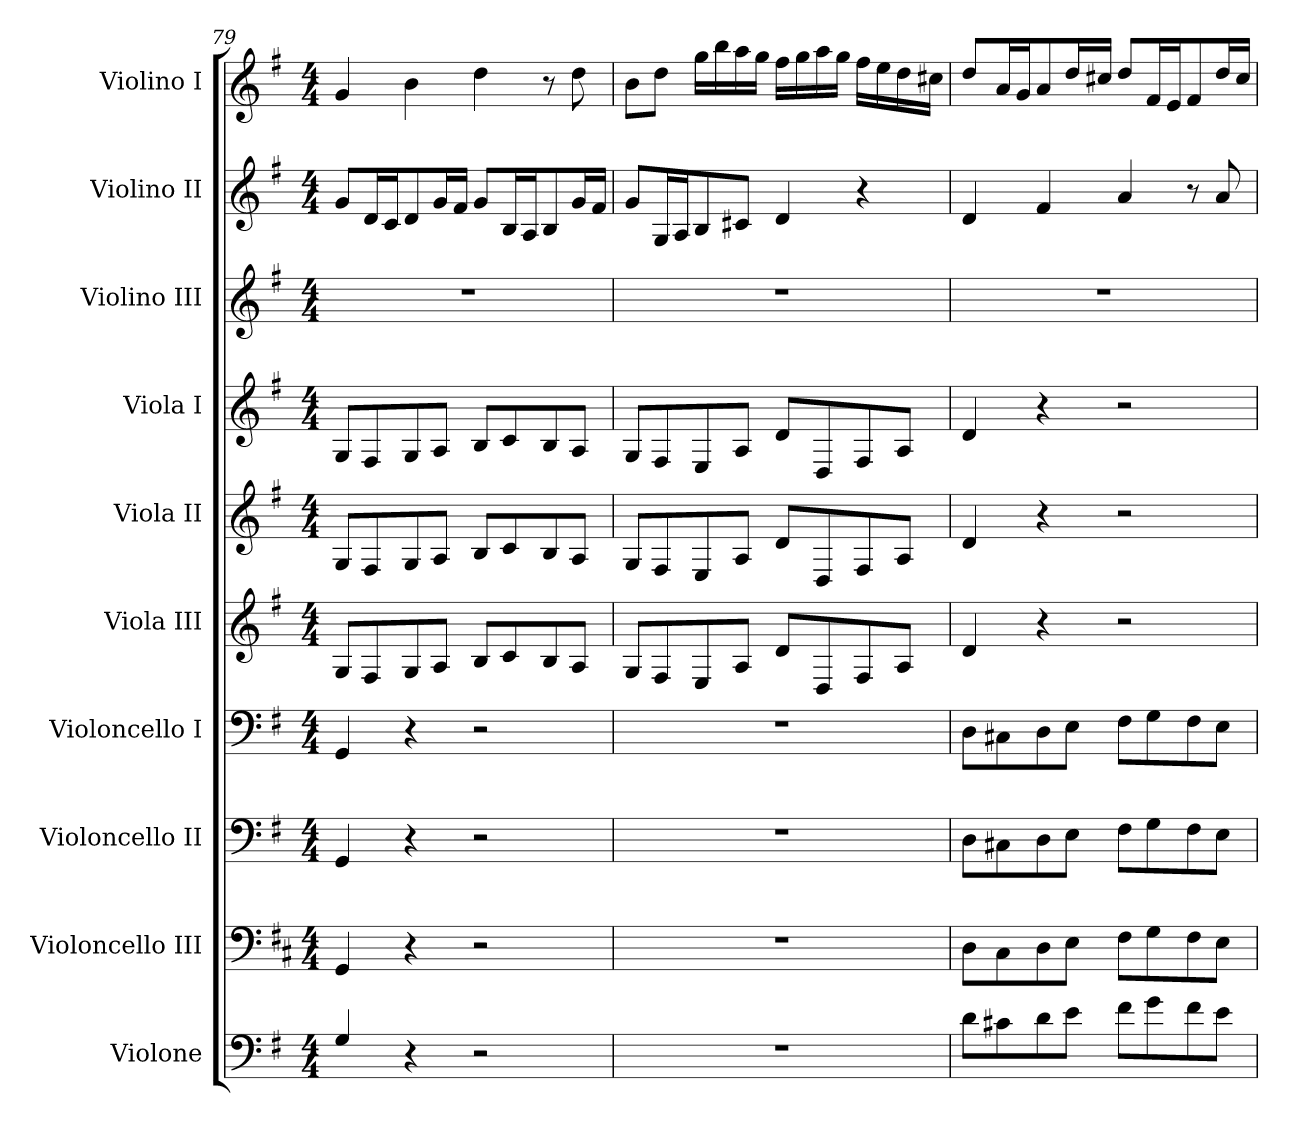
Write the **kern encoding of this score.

**kern	**kern	**kern	**kern	**kern	**kern	**kern	**kern	**kern	**kern
*part10	*part9	*part8	*part7	*part6	*part5	*part4	*part3	*part2	*part1
*staff10	*staff9	*staff8	*staff7	*staff6	*staff5	*staff4	*staff3	*staff2	*staff1
*I"Violone	*I"Violoncello III	*I"Violoncello  II	*I"Violoncello   I	*I"Viola       III	*I"Viola        II	*I"Viola         I	*I"Violino     III	*I"Violino      II	*I"Violino       I
*	*I'Vc	*I'Vc	*I'Vc	*I'Vla	*I'Vla	*I'Vla	*I'Vln	*I'Vln	*I'Vln
!!LO:PB:g=z
*clefF4	*clefF4	*clefF4	*clefF4	*clefG2	*clefG2	*clefG2	*clefG2	*clefG2	*clefG2
*ITrd7c12	*	*	*	*	*	*	*	*	*
*k[f#]	*k[f#c#]	*k[f#]	*k[f#]	*k[f#]	*k[f#]	*k[f#]	*k[f#]	*k[f#]	*k[f#]
*G:	*D:	*G:	*G:	*G:	*G:	*G:	*G:	*G:	*G:
*M4/4	*M4/4	*M4/4	*M4/4	*M4/4	*M4/4	*M4/4	*M4/4	*M4/4	*M4/4
=79	=79	=79	=79	=79	=79	=79	=79	=79	=79
4GG/	4GG/	4GG/	4GG/	8G/L	8G/L	8G/L	1r	8g/L	4g/
.	.	.	.	8F#/	8F#/	8F#/	.	16d/L	.
.	.	.	.	.	.	.	.	16c/J	.
4r	4r	4r	4r	8G/	8G/	8G/	.	8d/	4b\
.	.	.	.	8A/J	8A/J	8A/J	.	16g/L	.
.	.	.	.	.	.	.	.	16f#/JJ	.
2r	2r	2r	2r	8B/L	8B/L	8B/L	.	8g/L	4dd\
.	.	.	.	8c/	8c/	8c/	.	16B/L	.
.	.	.	.	.	.	.	.	16A/J	.
.	.	.	.	8B/	8B/	8B/	.	8B/	8r
.	.	.	.	8A/J	8A/J	8A/J	.	16g/L	8dd\
.	.	.	.	.	.	.	.	16f#/JJ	.
=80	=80	=80	=80	=80	=80	=80	=80	=80	=80
1r	1r	1r	1r	8G/L	8G/L	8G/L	1r	8g/L	8b\L
.	.	.	.	8F#/	8F#/	8F#/	.	16G/L	8dd\J
.	.	.	.	.	.	.	.	16A/J	.
.	.	.	.	8E/	8E/	8E/	.	8B/	16gg\LL
.	.	.	.	.	.	.	.	.	16bb\
.	.	.	.	8A/J	8A/J	8A/J	.	8c#X/J	16aa\
.	.	.	.	.	.	.	.	.	16gg\JJ
.	.	.	.	8d/L	8d/L	8d/L	.	4d/	16ff#\LL
.	.	.	.	.	.	.	.	.	16gg\
.	.	.	.	8D/	8D/	8D/	.	.	16aa\
.	.	.	.	.	.	.	.	.	16gg\JJ
.	.	.	.	8F#/	8F#/	8F#/	.	4r	16ff#\LL
.	.	.	.	.	.	.	.	.	16ee\
.	.	.	.	8A/J	8A/J	8A/J	.	.	16dd\
.	.	.	.	.	.	.	.	.	16cc#X\JJ
=81	=81	=81	=81	=81	=81	=81	=81	=81	=81
8D\L	8D\L	8D\L	8D\L	4d/	4d/	4d/	1r	4d/	8dd/L
8C#X\	8C#\	8C#X\	8C#X\	.	.	.	.	.	16a/L
.	.	.	.	.	.	.	.	.	16g/J
8D\	8D\	8D\	8D\	4r	4r	4r	.	4f#/	8a/
8E\J	8E\J	8E\J	8E\J	.	.	.	.	.	16dd/L
.	.	.	.	.	.	.	.	.	16cc#X/JJ
8F#\L	8F#\L	8F#\L	8F#\L	2r	2r	2r	.	4a/	8dd/L
8G\	8G\	8G\	8G\	.	.	.	.	.	16f#/L
.	.	.	.	.	.	.	.	.	16e/J
8F#\	8F#\	8F#\	8F#\	.	.	.	.	8r	8f#/
8E\J	8E\J	8E\J	8E\J	.	.	.	.	8a/	16dd/L
.	.	.	.	.	.	.	.	.	16cc#/JJ
=	=	=	=	=	=	=	=	=	=
*-	*-	*-	*-	*-	*-	*-	*-	*-	*-
